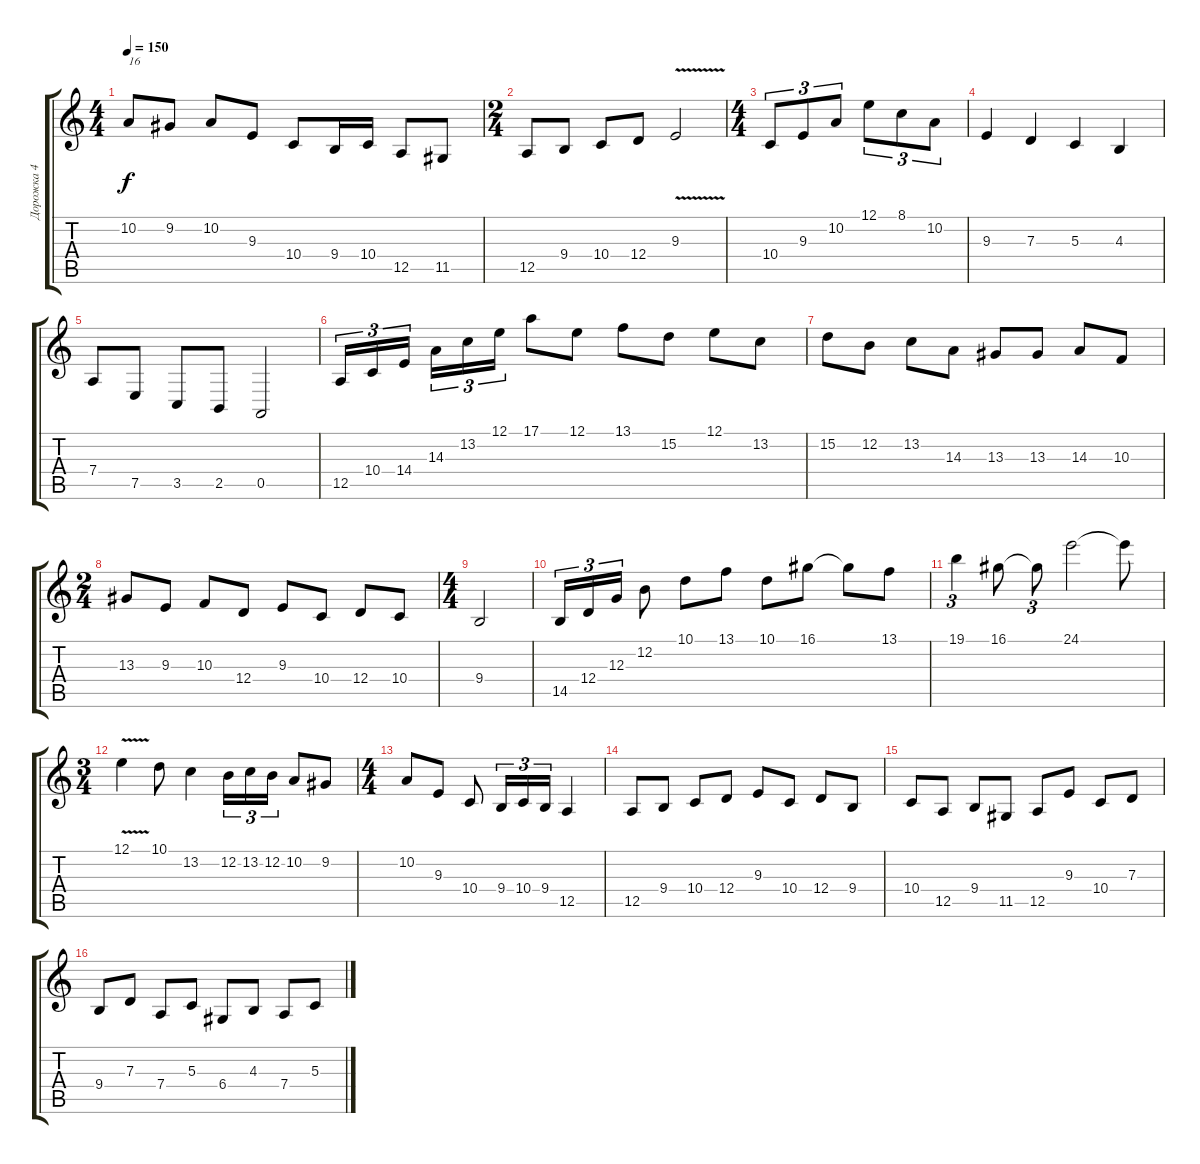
\track ("Дорожка 4" "Дорожка 4") {instrument harpsichord}
\staff {score tabs}
\tuning (E4 B3 G3 D3 A2 E2) {hide}
\ts (4 4)
\tempo 150
\clef g2
\ks c
10.2.8{txt "16" dy f} 9.2.8 10.2.8 9.3.8 10.4.8 9.4.16 10.4.16 12.5.8 11.5.8 |
\ts (2 4)
12.5.8 9.4.8 10.4.8 12.4.8 9.3{v}.2 |
\ts (4 4)
10.4.8{tu (3 2)} 9.3.8{tu (3 2)} 10.2.8{tu (3 2)} 12.1.8{tu (3 2)} 8.1.8{tu (3 2)} 10.2.8{tu (3 2)} |
9.3.4 7.3.4 5.3.4 4.3.4 |
7.4.8 7.5.8 3.5.8 2.5.8 0.5.2 |
12.5.16{tu (3 2)} 10.4.16{tu (3 2)} 14.4.16{tu (3 2) beam splitsecondary} 14.3.16{tu (3 2)} 13.2.16{tu (3 2)} 12.1.16{tu (3 2)} 17.1.8 12.1.8 13.1.8 15.2.8 12.1.8 13.2.8 |
15.2.8 12.2.8 13.2.8 14.3.8 13.3.8 13.3.8 14.3.8 10.3.8 |
\ts (2 4)
13.3.8 9.3.8 10.3.8 12.4.8 9.3.8 10.4.8 12.4.8 10.4.8 |
\ts (4 4)
9.4.2 |
14.5.16{tu (3 2)} 12.4.16{tu (3 2)} 12.3.16{tu (3 2)} 12.2.8 10.1.8 13.1.8 10.1.8 16.1.8 16.1{t}.8 13.1.8 |
19.1.4{tu (3 2)} 16.1.8 16.1{t}.8{tu (3 2)} 24.1.2 24.1{t}.8 |
\ts (3 4)
12.1{v}.4 10.1.8 13.2.4 12.2.16{tu (3 2)} 13.2.16{tu (3 2)} 12.2.16{tu (3 2)} 10.2.8 9.2.8 |
\ts (4 4)
10.2.8 9.3.8 10.4.8 9.4.16{tu (3 2)} 10.4.16{tu (3 2)} 9.4.16{tu (3 2)} 12.5.4 |
12.5.8 9.4.8 10.4.8 12.4.8 9.3.8 10.4.8 12.4.8 9.4.8 |
10.4.8 12.5.8 9.4.8 11.5.8 12.5.8 9.3.8 10.4.8 7.3.8 |
9.4.8 7.3.8 7.4.8 5.3.8 6.4.8 4.3.8 7.4.8 5.3.8
